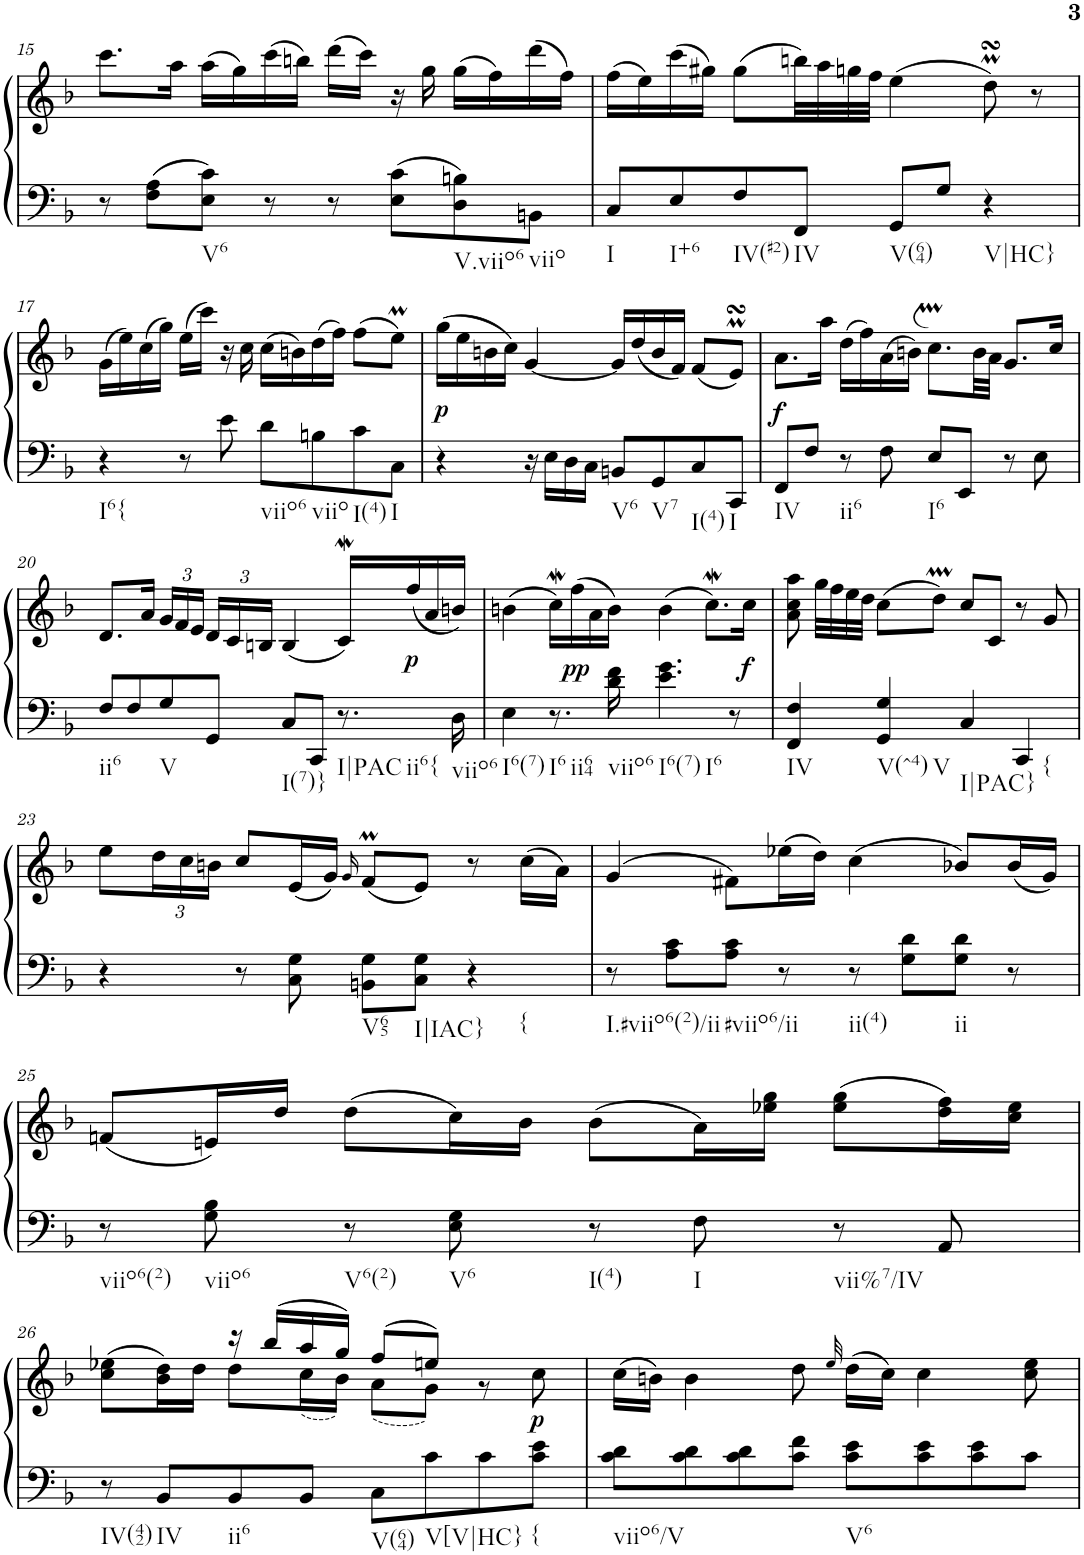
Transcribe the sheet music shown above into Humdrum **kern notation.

**kern	**kern	**dynam
*part1	*part1	*part1
*staff2	*staff1	*staff1/2
*I"Harpsichord	*	*
*I'Hch.	*	*
!!LO:PB:g=z
*clefF4	*clefG2	*
*k[b-]	*k[b-]	*
*M4/4	*M4/4	*
*met(c)	*met(c)	*
=15	=15	=15
8r	8.ccc\L	.
8F\ 8A\L	.	.
.	16aa\Jk	.
!LO:TX:b:t=V6	!	!
8E\ 8c\J	(>16aa\LL	.
.	16gg\)	.
8r	(>16ccc\	.
.	16bbn\JJ)	.
8r	(>16ddd\LL	.
.	16ccc\JJ)	.
8E\ 8c\L	16r	.
.	16gg\	.
!LO:TX:b:t=V.viio6	!	!
8D\ 8Bn\	(>16gg\LL	.
.	16ff\)	.
!LO:TX:b:t=viio	!	!
8BBn\J	(>16ddd\	.
.	16ff\JJ)	.
=16	=16	=16
!LO:TX:b:t=I	!	!
8C/L	(>16ff\LL	.
.	16ee\)	.
!LO:TX:b:t=I+6	!	!
8E/	(>16ccc\	.
.	16gg#X\JJ)	.
!LO:TX:b:t=IV(#2)	!	!
8F/	(>8gg#\L	.
!LO:TX:b:t=IV	!	!
8FF/J	32bbn\LL)	.
.	32aa\	.
.	32ggn\	.
.	32ff\JJJ	.
!LO:TX:b:t=V(64)	!	!
8GG/L	(>4ee\	.
8G/J	.	.
!LO:TX:b:t=V|HC}	!	!
4r	8ddMsSSS\)	.
.	8r	.
!!LO:LB:g=z
=17	=17	=17
!LO:TX:b:t=I6{	!	!
4r	(>16g\LL	.
.	16ee\)	.
.	(>16cc\	.
.	16gg\JJ)	.
8r	(>16ee\LL	.
.	16ccc\JJ)	.
8e\	16r	.
.	16cc\	.
!LO:TX:b:t=viio6	!	!
8d\L	(>16cc\LL	.
.	16bn\)	.
!LO:TX:b:t=viio	!	!
8Bn\	(>16dd\	.
.	16ff\JJ)	.
!LO:TX:b:t=I(4)	!	!
8c\	(>8ff\L	.
!LO:TX:b:t=I	!	!
8C\J	8eem\J)	.
=18	=18	=18
!	!	!LO:DY:b
4r	(>16gg\LL	p
.	16ee\	.
.	16bn\	.
.	16cc\JJ)	.
16r	[4g/	.
16E\LL	.	.
16D\	.	.
16C\JJ	.	.
!LO:TX:b:t=V6	!	!
8BBn/L	16g/LL]	.
.	(<16dd/	.
!LO:TX:b:t=V7	!	!
8GG/	16b/	.
.	16f/JJ)	.
!LO:TX:b:t=I(4)	!	!
8C/	(<8f/L	.
!LO:TX:b:t=I	!	!
8CC/J	8emsSsS/J)	.
=19	=19	=19
!LO:TX:b:t=IV	!	!
!	!	!LO:DY:b
8FF/L	8.a\L	f
8F/J	.	.
.	16aa\Jk	.
!LO:TX:b:t=ii6	!	!
8r	(>16dd\LL	.
.	16ff\)	.
8F\	(>16a\	.
.	16bn\JJ)	.
!LO:TX:b:t=I6	!	!
8E/L	8.ccM\L	.
8EE/J	.	.
.	32b\LL	.
.	32a\JJJ	.
8r	8.g/L	.
8E\	.	.
.	16cc/Jk	.
!!LO:LB:g=z
=20	=20	=20
!LO:TX:b:t=ii6	!	!
8F/L	8.d/L	.
8F/	.	.
.	16a/Jk	.
*	*Xbrackettup	*
!LO:TX:b:t=V	!	!
8G/	24g/LL	.
.	24f/	.
.	24e/JJ	.
8GG/J	24d/LL	.
.	24c/	.
.	24Bn/JJ	.
!LO:TX:b:t=I(7)}	!	!
8C/L	(<4B/	.
8CC/J	.	.
!LO:TX:b:t=I|PAC	!	!
!LO:TX:b:t=ii6{	!	!
8.r	16cW/LL)	.
!	!	!LO:DY:b
.	(<16ff/	p
.	16a/	.
!LO:TX:b:t=viio6	!	!
16D\	16bn/JJ)	.
=21	=21	=21
!LO:TX:b:t=I6(7)	!	!
4E\	(>4bn\	.
!LO:TX:b:t=I6	!	!
!LO:TX:b:t=ii64	!	!
8.r	16ccW\LL)	.
!	!	!LO:DY:b
.	(>16ff\	pp
.	16a\	.
!LO:TX:b:t=viio6	!	!
16d\ 16f\	16b\JJ)	.
!LO:TX:b:t=I6(7)	!	!
!LO:TX:b:t=I6	!	!
4.e\ 4.g\	(>4b\	.
.	8.ccW\L)	.
8r	.	.
!	!	!LO:DY:b
.	16cc\Jk	f
=22	=22	=22
!LO:TX:b:t=IV	!	!
4FF/ 4F/	8a\ 8cc\ 8aa\	.
.	32gg\LLL	.
.	32ff\	.
.	32ee\	.
.	32dd\JJJ	.
!LO:TX:b:t=V(^4)	!	!
!LO:TX:b:t=V	!	!
4GG/ 4G/	(>8cc\L	.
.	8ddM\J)	.
!LO:TX:b:t=I|PAC}	!	!
4C/	8cc/L	.
.	8c/J	.
!LO:TX:b:t={	!	!
4CC/	8r	.
.	8g/	.
!!LO:LB:g=z
=23	=23	=23
4r	8ee\L	.
.	24dd\L	.
.	24cc\	.
.	24bn\JJ	.
8r	8cc/L	.
8C\ 8G\	(<16e/L	.
.	16g/JJ)	.
.	16qg/	.
!LO:TX:b:t=V65	!	!
8BBn\ 8G\L	(<8fM/L	.
!LO:TX:b:t=I|IAC}	!	!
8C\ 8G\J	8e/J)	.
!LO:TX:b:t={	!	!
4r	8r	.
.	(>16cc\LL	.
.	16a\JJ)	.
=24	=24	=24
!LO:TX:b:t=I.#viio6(2)/ii	!	!
8r	(>4g/	.
8A\ 8c\L	.	.
!LO:TX:b:t=#viio6/ii	!	!
8A\ 8c\J	8f#X\L)	.
8r	(>16ee-X\L	.
.	16dd\JJ)	.
!LO:TX:b:t=ii(4)	!	!
8r	(4cc\	.
8G\ 8d\L	.	.
!LO:TX:b:t=ii	!	!
8G\ 8d\J	8b-X/L)	.
8r	(<16b-/L	.
.	16g/JJ)	.
!!LO:LB:g=z
=25	=25	=25
!LO:TX:b:t=viio6(2)	!	!
8r	(<8fn/L	.
!LO:TX:b:t=viio6	!	!
8G\ 8B-\	16en/L)	.
.	16dd/JJ	.
!LO:TX:b:t=V6(2)	!	!
8r	(>8dd\L	.
!LO:TX:b:t=V6	!	!
8E\ 8G\	16cc\L)	.
.	16b-\JJ	.
!LO:TX:b:t=I(4)	!	!
8r	(>8b-\L	.
!LO:TX:b:t=I	!	!
8F\	16a\L)	.
.	16ee-X\ 16gg\JJ	.
!LO:TX:b:t=vii%7/IV	!	!
8r	(>8ee-\ 8gg\L	.
8AA/	16dd\ 16ff\L)	.
.	16cc\ 16ee-\JJ	.
!!LO:LB:g=z
=26	=26	=26
*	*^	*
!LO:TX:b:t=IV(42)	!	!	!
8r	4ryy	(>8cc\ 8ee-X\L	.
!LO:TX:b:t=IV	!	!	!
8BB-/L	.	16b-\ 16dd\L)	.
.	.	16dd\JJ	.
!LO:TX:b:t=ii6	!	!	!
8BB-/	16r	8dd\L	.
.	(>16bb-/LL	.	.
8BB-/J	16aa/	(<16cc\L	.
.	16gg/JJ)	16b-\JJ)	.
!LO:TX:b:t=V(64)	!	!	!
8C\L	(>8ff/L	(<8a\L	.
!LO:TX:b:t=V[V|HC}	!	!	!
8c\	8een/J)	8g\J)	.
8c\	4ryy	8r	.
!LO:TX:b:t={	!	!	!
!	!	!	!LO:DY:b
8c\ 8e\J	.	8cc\	p
=27	=27	=27	=27
!LO:TX:b:t=viio6/V	!	!	!
*	*v	*v	*
8c\ 8d\L	(>16cc\LL	.
.	16bn\JJ)	.
8c\ 8d\	4b\	.
8c\ 8d\	.	.
8c\ 8f\J	8dd\	.
.	32qee/	.
!LO:TX:b:t=V6	!	!
8c\ 8e\L	(>16dd\LL	.
.	16cc\JJ)	.
8c\ 8e\	4cc\	.
8c\ 8e\	.	.
8c\J	8cc\ 8ee\	.
=	=	=
*-	*-	*-
